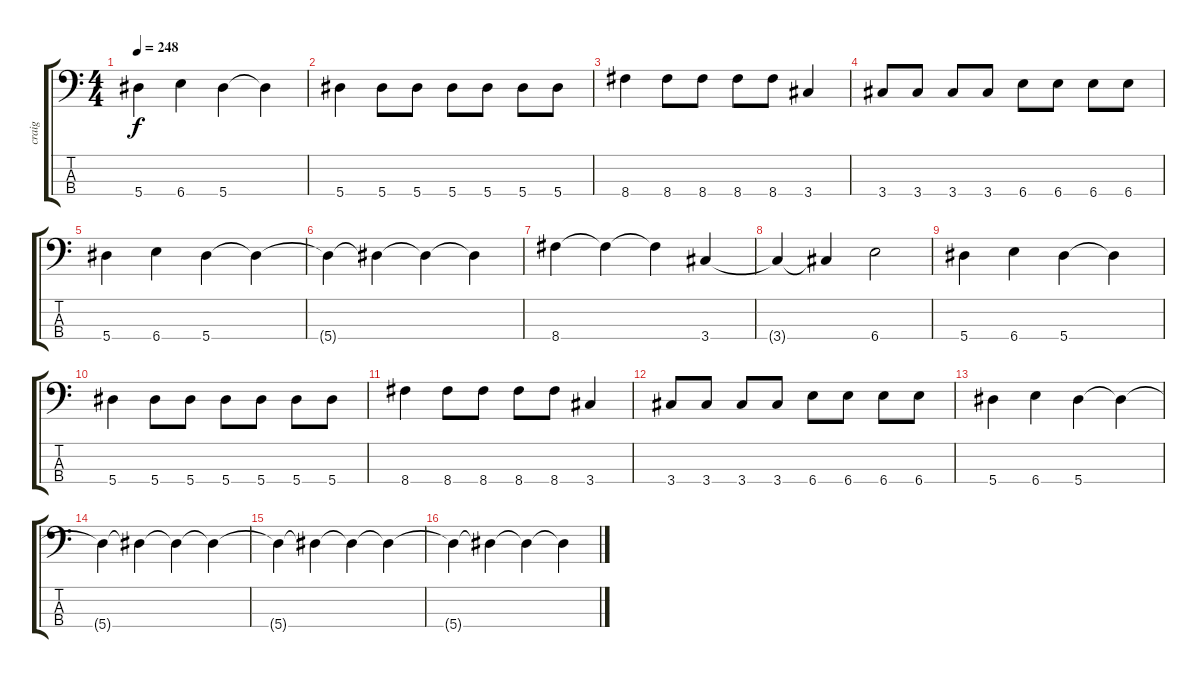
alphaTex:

\track ("craig" "craig") {instrument slapbass2}
\staff {score tabs}
\tuning (Eb3 Bb2 F2 Bb1) {hide}
\ts (4 4)
\tempo 248
\clef f4
\ks c
5.4.4{dy f} 6.4.4 5.4.4 5.4{t}.4 |
5.4.4 5.4.8 5.4.8 5.4.8 5.4.8 5.4.8 5.4.8 |
8.4.4 8.4.8 8.4.8 8.4.8 8.4.8 3.4.4 |
3.4.8 3.4.8 3.4.8 3.4.8 6.4.8 6.4.8 6.4.8 6.4.8 |
5.4.4 6.4.4 5.4.4 5.4{t}.4 |
5.4{t}.4 5.4{t}.4 5.4{t}.4 5.4{t}.4 |
8.4.4 8.4{t}.4 8.4{t}.4 3.4.4 |
3.4{t}.4 3.4{t}.4 6.4.2 |
5.4.4 6.4.4 5.4.4 5.4{t}.4 |
5.4.4 5.4.8 5.4.8 5.4.8 5.4.8 5.4.8 5.4.8 |
8.4.4 8.4.8 8.4.8 8.4.8 8.4.8 3.4.4 |
3.4.8 3.4.8 3.4.8 3.4.8 6.4.8 6.4.8 6.4.8 6.4.8 |
5.4.4 6.4.4 5.4.4 5.4{t}.4 |
5.4{t}.4 5.4{t}.4 5.4{t}.4 5.4{t}.4 |
5.4{t}.4 5.4{t}.4 5.4{t}.4 5.4{t}.4 |
5.4{t}.4 5.4{t}.4 5.4{t}.4 5.4{t}.4
